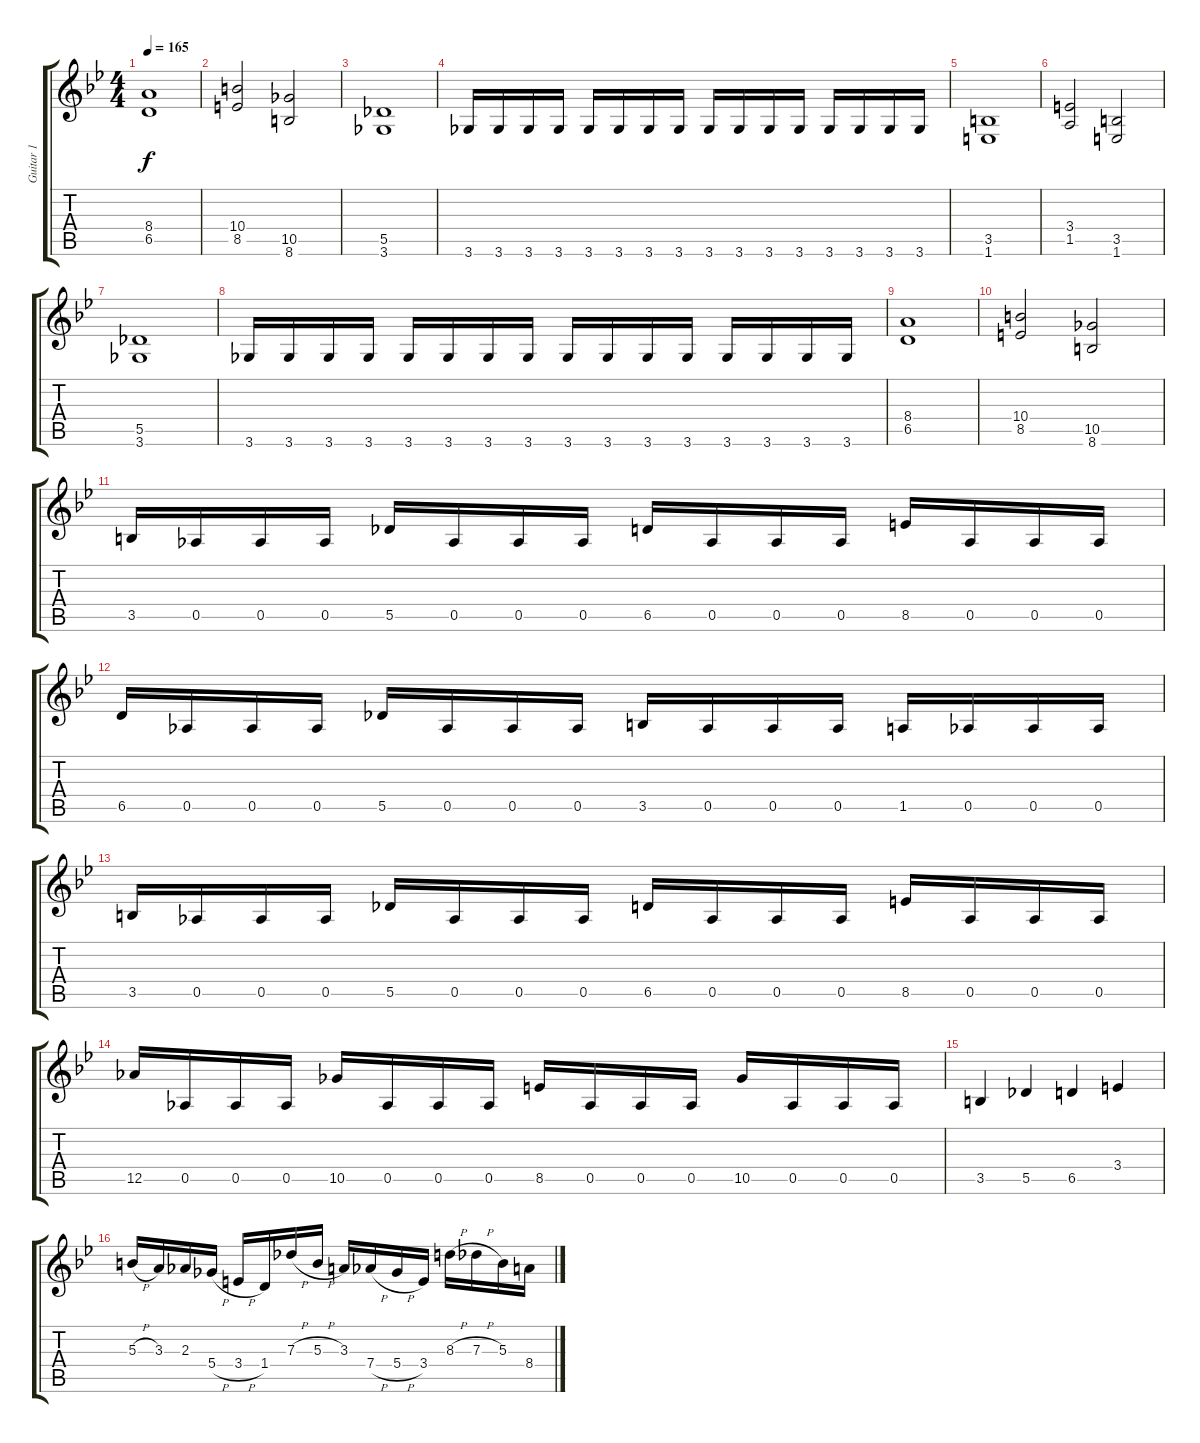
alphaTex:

\track ("Guitar 1" "Guitar 1") {instrument overdrivenguitar}
\staff {score tabs}
\tuning (Eb4 Bb3 Gb3 Db3 Ab2 Eb2) {hide}
\ts (4 4)
\tempo 165
\clef g2
\ks bb
(8.4 6.5).1{dy f} |
(10.4 8.5).2 (10.5 8.6).2 |
(5.5 3.6).1 |
3.6.16 3.6.16 3.6.16 3.6.16 3.6.16 3.6.16 3.6.16 3.6.16 3.6.16 3.6.16 3.6.16 3.6.16 3.6.16 3.6.16 3.6.16 3.6.16 |
(3.5 1.6).1 |
(3.4 1.5).2 (3.5 1.6).2 |
(5.5 3.6).1 |
3.6.16 3.6.16 3.6.16 3.6.16 3.6.16 3.6.16 3.6.16 3.6.16 3.6.16 3.6.16 3.6.16 3.6.16 3.6.16 3.6.16 3.6.16 3.6.16 |
(8.4 6.5).1 |
(10.4 8.5).2 (10.5 8.6).2 |
3.5.16 0.5.16 0.5.16 0.5.16 5.5.16 0.5.16 0.5.16 0.5.16 6.5.16 0.5.16 0.5.16 0.5.16 8.5.16 0.5.16 0.5.16 0.5.16 |
6.5.16 0.5.16 0.5.16 0.5.16 5.5.16 0.5.16 0.5.16 0.5.16 3.5.16 0.5.16 0.5.16 0.5.16 1.5.16 0.5.16 0.5.16 0.5.16 |
3.5.16 0.5.16 0.5.16 0.5.16 5.5.16 0.5.16 0.5.16 0.5.16 6.5.16 0.5.16 0.5.16 0.5.16 8.5.16 0.5.16 0.5.16 0.5.16 |
12.5.16 0.5.16 0.5.16 0.5.16 10.5.16 0.5.16 0.5.16 0.5.16 8.5.16 0.5.16 0.5.16 0.5.16 10.5.16 0.5.16 0.5.16 0.5.16 |
3.5.4 5.5.4 6.5.4 3.4.4 |
5.3{h}.16 3.3.16 2.3.16 5.4{h}.16 3.4{h}.16 1.4.16 7.3{h}.16 5.3{h}.16 3.3.16 7.4{h}.16 5.4{h}.16 3.4.16 8.3{h}.16 7.3{h}.16 5.3.16 8.4{h}.16
